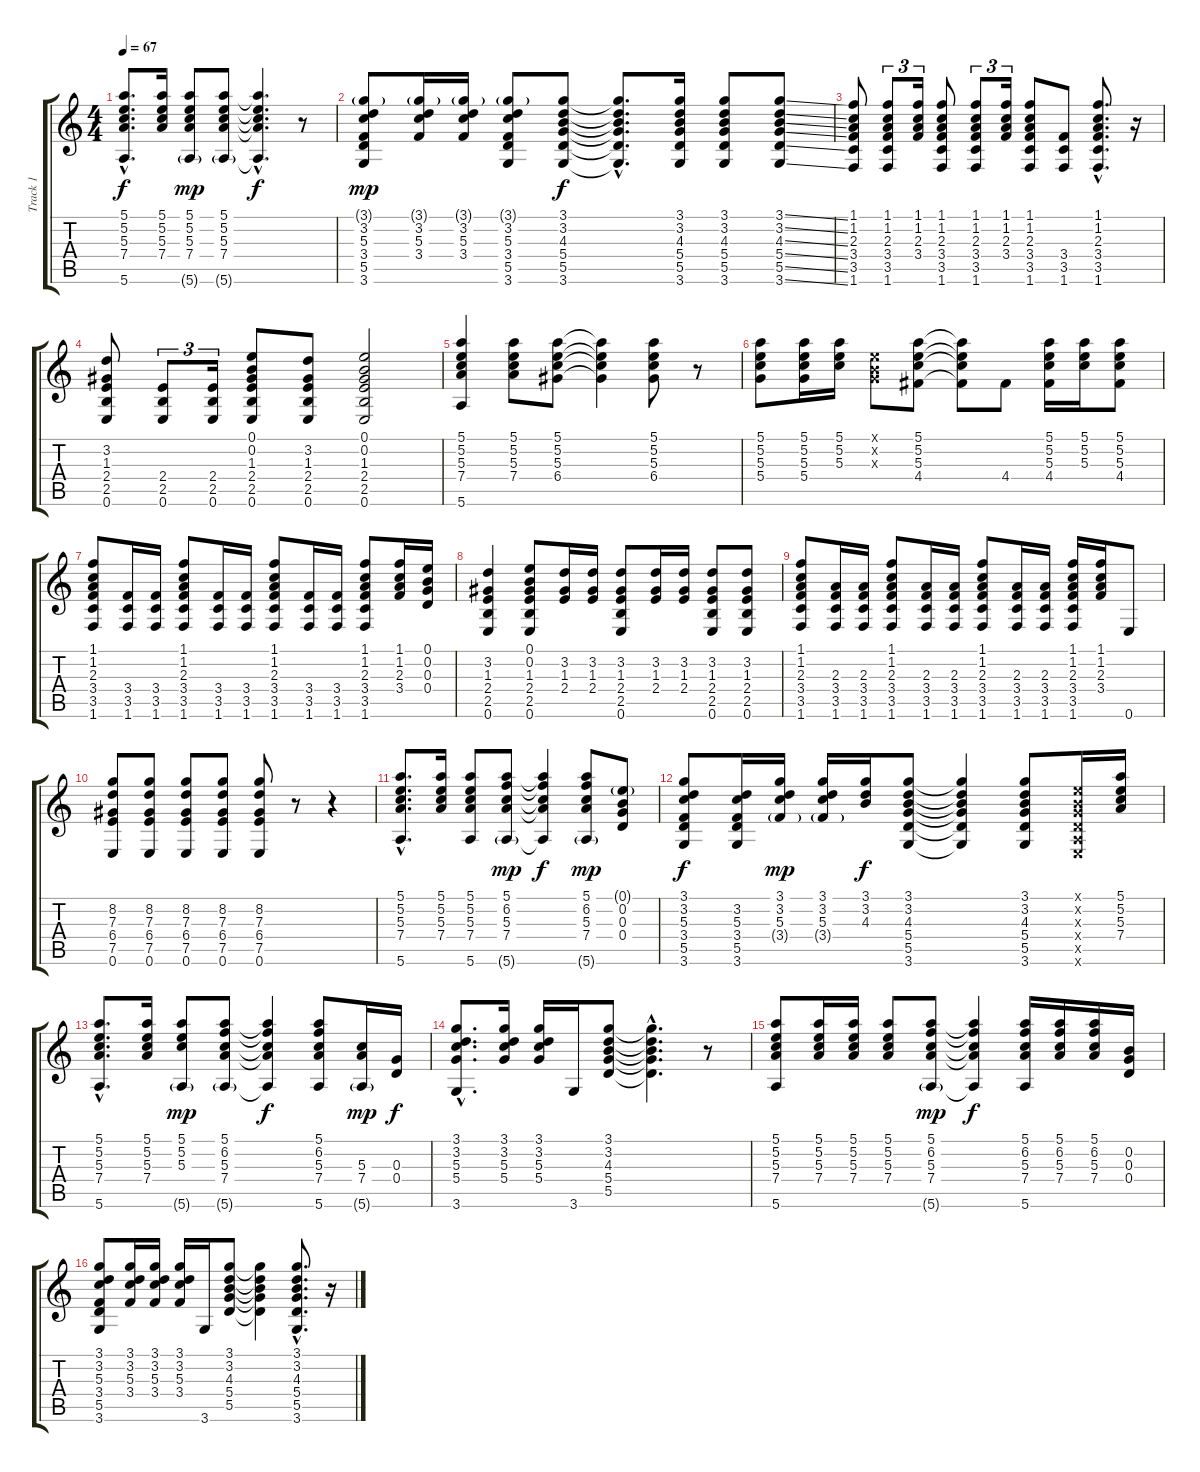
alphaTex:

\track ("Track 1" "Track 1") {instrument acousticguitarnylon}
\staff {score tabs}
\tuning (E4 B3 G3 D3 A2 E2) {hide}
\ts (4 4)
\tempo 67
\clef g2
\ks c
(5.1{hac} 5.2{hac} 5.3{hac} 7.4{hac} 5.6{hac}).8{d dy f} (5.1 5.2 5.3 7.4).16 (5.1 5.2 5.3 7.4 5.6{g}).8{dy mp} (5.1 5.2 5.3 7.4 5.6{g}).8 (5.1{hac t} 5.2{hac t} 5.3{hac t} 7.4{hac t} 5.6{hac t}).4{d dy f} r.8 |
(3.1{g} 3.2 5.3 3.4 5.5 3.6).8{dy mp} (3.1{g} 3.2 5.3 3.4).16 (3.1{g} 3.2 5.3 3.4).16 (3.1{g} 3.2 5.3 3.4 5.5 3.6).8 (3.1 3.2 4.3 5.4 5.5 3.6).8{dy f} (3.1{hac t} 3.2{hac t} 4.3{hac t} 5.4{hac t} 5.5{hac t} 3.6{hac t}).8{d} (3.1 3.2 4.3 5.4 5.5 3.6).16 (3.1 3.2 4.3 5.4 5.5 3.6).8 (3.1{ss} 3.2{ss} 4.3{ss} 5.4{ss} 5.5{ss} 3.6{ss}).8 |
(1.1 1.2 2.3 3.4 3.5 1.6).8 (1.1 1.2 2.3 3.4 3.5 1.6).8{tu (3 2)} (1.1 1.2 2.3 3.4).16{tu (3 2)} (1.1 1.2 2.3 3.4 3.5 1.6).8 (1.1 1.2 2.3 3.4 3.5 1.6).8{tu (3 2)} (1.1 1.2 2.3 3.4).16{tu (3 2)} (1.1 1.2 2.3 3.4 3.5 1.6).8 (3.4 3.5 1.6).8 (1.1{hac} 1.2{hac} 2.3{hac} 3.4{hac} 3.5{hac} 1.6{hac}).8{d} r.16 |
(3.2 1.3 2.4 2.5 0.6).8 (2.4 2.5 0.6).8{tu (3 2)} (2.4 2.5 0.6).16{tu (3 2)} (0.1 0.2 1.3 2.4 2.5 0.6).8 (3.2 1.3 2.4 2.5 0.6).8 (0.1 0.2 1.3 2.4 2.5 0.6).2 |
(5.1 5.2 5.3 7.4 5.6).4 (5.1 5.2 5.3 7.4).8 (5.1 5.2 5.3 6.4).8 (5.1{t} 5.2{t} 5.3{t} 6.4{t}).4 (5.1 5.2 5.3 6.4).8 r.8 |
(5.1 5.2 5.3 5.4).8 (5.1 5.2 5.3 5.4).16 (5.1 5.2 5.3).16 (0.1{x} 0.2{x} 0.3{x}).8 (5.1 5.2 5.3 4.4).8 (5.1{t} 5.2{t} 5.3{t} 4.4{t}).8 4.4.8 (5.1 5.2 5.3 4.4).16 (5.1 5.2 5.3).16 (5.1 5.2 5.3 4.4).8 |
(1.1 1.2 2.3 3.4 3.5 1.6).8 (3.4 3.5 1.6).16 (3.4 3.5 1.6).16 (1.1 1.2 2.3 3.4 3.5 1.6).8 (3.4 3.5 1.6).16 (3.4 3.5 1.6).16 (1.1 1.2 2.3 3.4 3.5 1.6).8 (3.4 3.5 1.6).16 (3.4 3.5 1.6).16 (1.1 1.2 2.3 3.4 3.5 1.6).8 (1.1 1.2 2.3 3.4).16 (0.1 0.2 0.3 0.4).16 |
(3.2 1.3 2.4 2.5 0.6).4 (0.1 0.2 1.3 2.4 2.5 0.6).8 (3.2 1.3 2.4).16 (3.2 1.3 2.4).16 (3.2 1.3 2.4 2.5 0.6).8 (3.2 1.3 2.4).16 (3.2 1.3 2.4).16 (3.2 1.3 2.4 2.5 0.6).8 (3.2 1.3 2.4 2.5 0.6).8 |
(1.1 1.2 2.3 3.4 3.5 1.6).8 (2.3 3.4 3.5 1.6).16 (2.3 3.4 3.5 1.6).16 (1.1 1.2 2.3 3.4 3.5 1.6).8 (2.3 3.4 3.5 1.6).16 (2.3 3.4 3.5 1.6).16 (1.1 1.2 2.3 3.4 3.5 1.6).8 (2.3 3.4 3.5 1.6).16 (2.3 3.4 3.5 1.6).16 (1.1 1.2 2.3 3.4 3.5 1.6).16 (1.1 1.2 2.3 3.4).16 0.6.8 |
(8.2 7.3 6.4 7.5 0.6).8 (8.2 7.3 6.4 7.5 0.6).8 (8.2 7.3 6.4 7.5 0.6).8 (8.2 7.3 6.4 7.5 0.6).8 (8.2 7.3 6.4 7.5 0.6).8 r.8 r.4 |
(5.1{hac} 5.2{hac} 5.3{hac} 7.4{hac} 5.6{hac}).8{d} (5.1 5.2 5.3 7.4).16 (5.1 5.2 5.3 7.4 5.6).8 (5.1 6.2 5.3 7.4 5.6{g}).8{dy mp} (5.1{t} 6.2{t} 5.3{t} 7.4{t} 5.6{t}).4{dy f} (5.1 6.2 5.3 7.4 5.6{g}).8{dy mp} (0.1{g} 0.2 0.3 0.4).8 |
(3.1 3.2 5.3 3.4 5.5 3.6).8{dy f} (3.2 5.3 3.4 5.5 3.6).16 (3.1 3.2 5.3 3.4{g}).16{dy mp} (3.1 3.2 5.3 3.4{g}).16 (3.1 3.2 4.3).16{dy f} (3.1 3.2 4.3 5.4 5.5 3.6).8 (3.1{t} 3.2{t} 4.3{t} 5.4{t} 5.5{t} 3.6{t}).4 (3.1 3.2 4.3 5.4 5.5 3.6).8 (0.1{x} 0.2{x} 0.3{x} 0.4{x} 0.5{x} 0.6{x}).16 (5.1 5.2 5.3 7.4).16 |
(5.1{hac} 5.2{hac} 5.3{hac} 7.4{hac} 5.6{hac}).8{d} (5.1 5.2 5.3 7.4).16 (5.1 5.2 5.3 5.6{g}).8{dy mp} (5.1 6.2 5.3 7.4 5.6{g}).8 (5.1{t} 6.2{t} 5.3{t} 7.4{t} 5.6{t}).4{dy f} (5.1 6.2 5.3 7.4 5.6).8 (5.3 7.4 5.6{g}).16{dy mp} (0.3 0.4).16{dy f} |
(3.1{hac} 3.2{hac} 5.3{hac} 5.4{hac} 3.6{hac}).8{d} (3.1 3.2 5.3 5.4).16 (3.1 3.2 5.3 5.4).16 3.6.16 (3.1 3.2 4.3 5.4 5.5).8 (3.1{hac t} 3.2{hac t} 4.3{hac t} 5.4{hac t} 5.5{hac t}).4{d} r.8 |
(5.1 5.2 5.3 7.4 5.6).8 (5.1 5.2 5.3 7.4).16 (5.1 5.2 5.3 7.4).16 (5.1 5.2 5.3 7.4).8 (5.1 6.2 5.3 7.4 5.6{g}).8{dy mp} (5.1{t} 6.2{t} 5.3{t} 7.4{t} 5.6{t}).4{dy f} (5.1 6.2 5.3 7.4 5.6).16 (5.1 6.2 5.3 7.4).16 (5.1 6.2 5.3 7.4).16 (0.2 0.3 0.4).16 |
(3.1 3.2 5.3 3.4 5.5 3.6).8 (3.1 3.2 5.3 3.4).16 (3.1 3.2 5.3 3.4).16 (3.1 3.2 5.3 3.4).16 3.6.16 (3.1 3.2 4.3 5.4 5.5).8 (3.1{t} 3.2{t} 4.3{t} 5.4{t} 5.5{t}).4 (3.1{hac} 3.2{hac} 4.3{hac} 5.4{hac} 5.5{hac} 3.6{hac}).8{d} r.16
